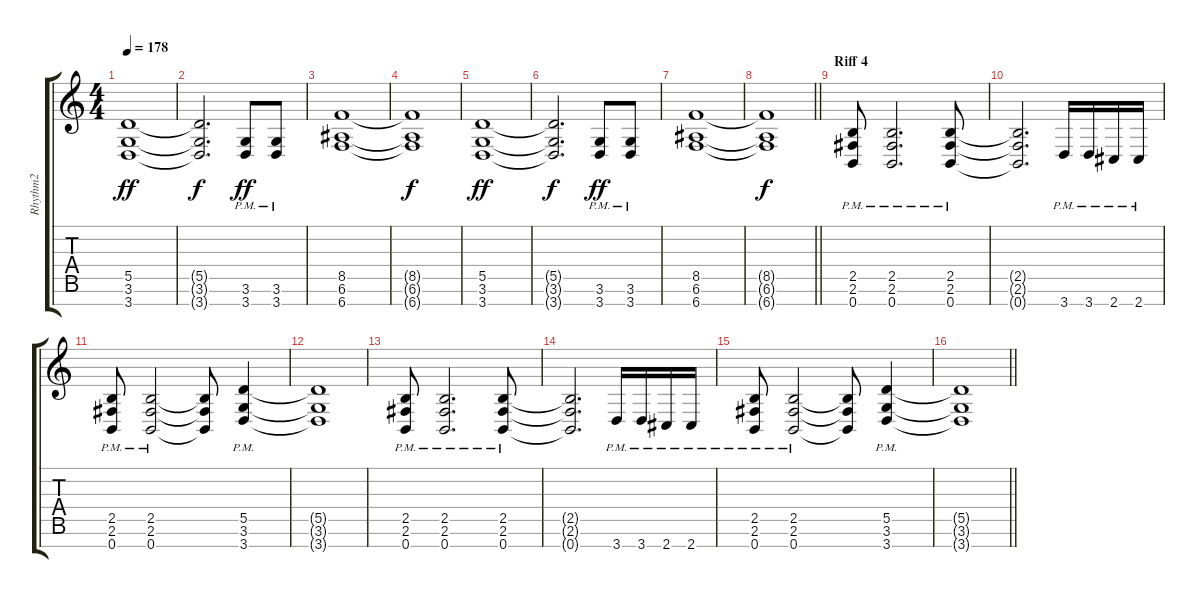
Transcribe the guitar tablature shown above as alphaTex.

\track ("Rhythm2" "Rhythm2") {instrument overdrivenguitar}
\staff {score tabs}
\tuning (E4 B3 G3 D3 A2 E2 B1) {hide}
\ts (4 4)
\tempo 178
\clef g2
\ks c
(5.5 3.6 3.7).1{dy ff} |
(5.5{t} 3.6{t} 3.7{t}).2{d dy f} (3.6{pm} 3.7{pm}).8{dy ff} (3.6{pm} 3.7{pm}).8 |
(8.5 6.6 6.7).1 |
(8.5{t} 6.6{t} 6.7{t}).1{dy f} |
(5.5 3.6 3.7).1{dy ff} |
(5.5{t} 3.6{t} 3.7{t}).2{d dy f} (3.6{pm} 3.7{pm}).8{dy ff} (3.6{pm} 3.7{pm}).8 |
(8.5 6.6 6.7).1 |
\barLineRight lightlight
(8.5{t} 6.6{t} 6.7{t}).1{dy f} |
\section ("" "Riff 4")
(2.5{pm} 2.6{pm} 0.7{pm}).8 (2.5{pm} 2.6{pm} 0.7{pm}).2{d} (2.5{pm} 2.6{pm} 0.7{pm}).8 |
(2.5{t} 2.6{t} 0.7{t}).2{d} 3.7{pm}.16 3.7{pm}.16 2.7{pm}.16 2.7{pm}.16 |
(2.5{pm} 2.6{pm} 0.7{pm}).8 (2.5{pm} 2.6{pm} 0.7{pm}).2 (2.5{t} 2.6{t} 0.7{t}).8 (5.5{pm} 3.6{pm} 3.7{pm}).4 |
(5.5{t} 3.6{t} 3.7{t}).1 |
(2.5{pm} 2.6{pm} 0.7{pm}).8 (2.5{pm} 2.6{pm} 0.7{pm}).2{d} (2.5{pm} 2.6{pm} 0.7{pm}).8 |
(2.5{t} 2.6{t} 0.7{t}).2{d} 3.7{pm}.16 3.7{pm}.16 2.7{pm}.16 2.7{pm}.16 |
(2.5{pm} 2.6{pm} 0.7{pm}).8 (2.5{pm} 2.6{pm} 0.7{pm}).2 (2.5{t} 2.6{t} 0.7{t}).8 (5.5{pm} 3.6{pm} 3.7{pm}).4 |
\barLineRight lightlight
(5.5{t} 3.6{t} 3.7{t}).1
